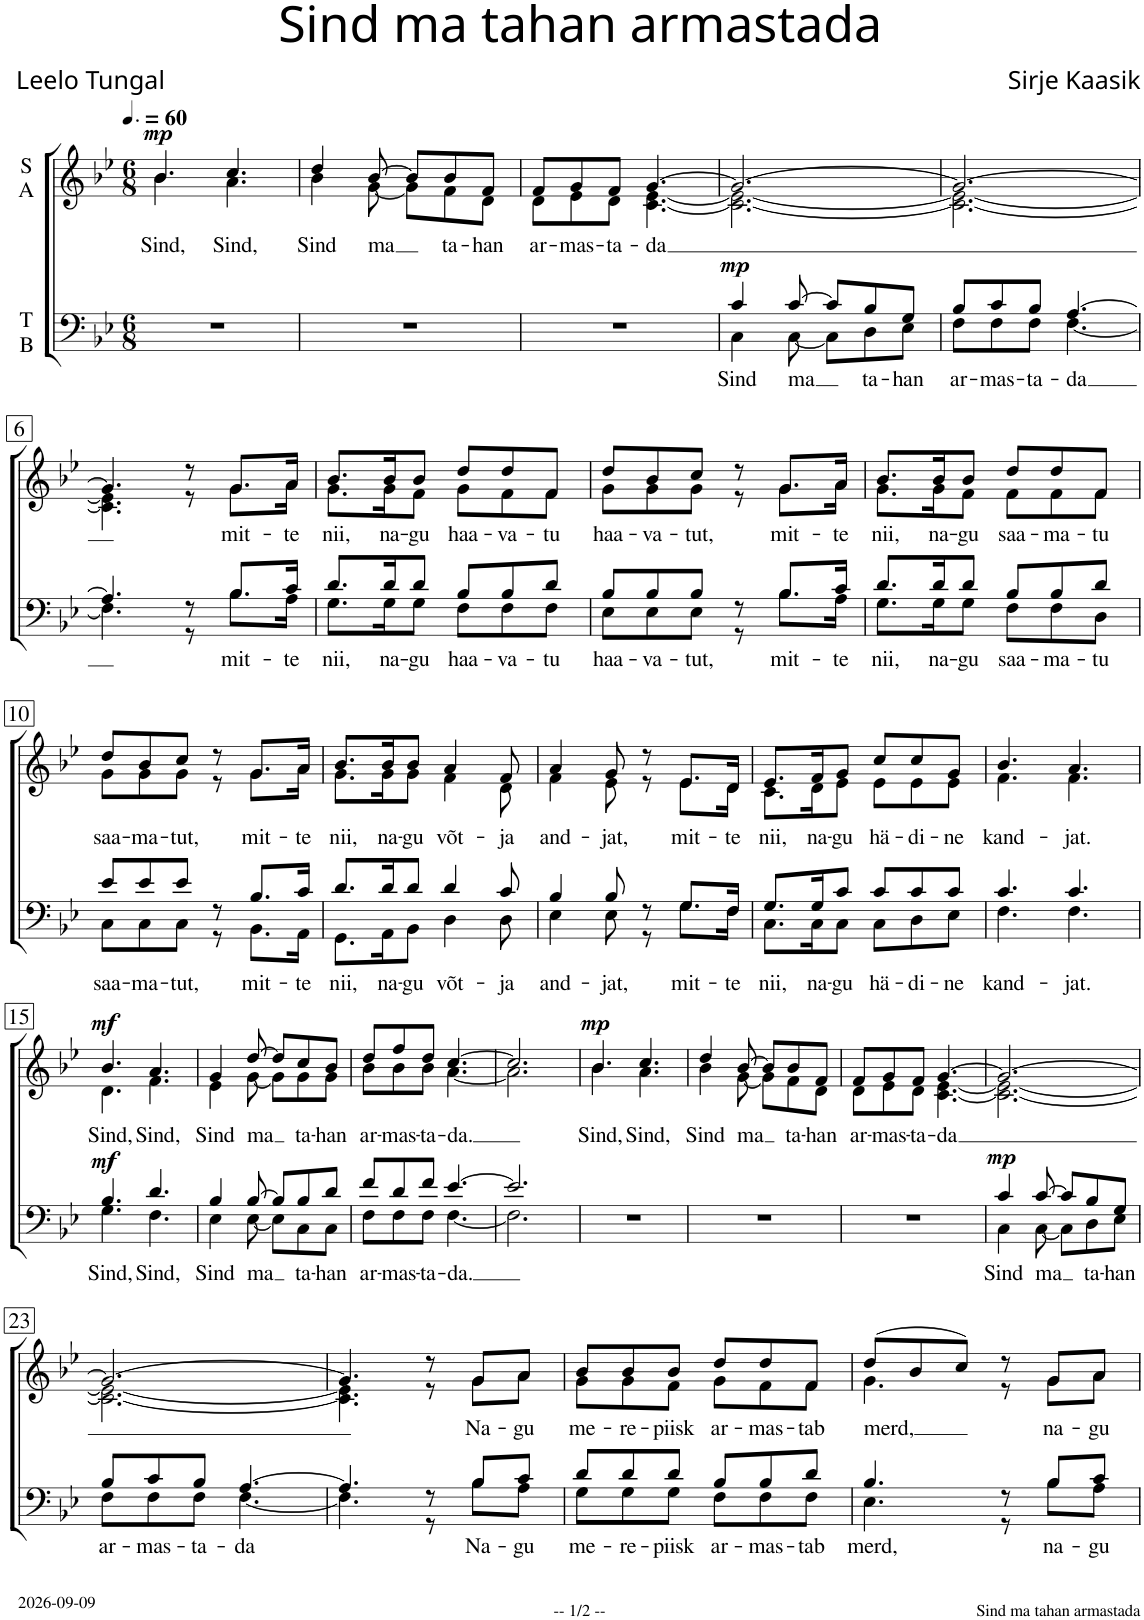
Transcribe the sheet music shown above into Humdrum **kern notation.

**kern	**text	**dynam	**kern	**text	**dynam
*part2	*part2	*part2	*part1	*part1	*part1
*staff2	*staff2	*staff2	*staff1	*staff1	*staff1
*I"T B	*	*	*I"S A	*	*
*clefF4	*	*	*clefG2	*	*
*k[b-e-]	*	*	*k[b-e-]	*	*
*M6/8	*	*	*M6/8	*	*
*MM90	*	*	*MM90	*	*
=1	=1	=1	=1	=1	=1
!	!	!	!	!LO:LY:b	!LO:DY:a
*	*	*	*^	*	*
2.r	.	.	4.b-/	4.b-\	Sind,	mp
!	!	!	!	!	!LO:LY:b	!
.	.	.	4.cc/	4.a\	Sind,	.
=2	=2	=2	=2	=2	=2	=2
!	!	!	!	!	!LO:LY:b	!
2.r	.	.	4dd/	4b-\	Sind	.
!	!	!	!	!	!LO:LY:b	!
.	.	.	[8b-/	[8g\	ma	.
.	.	.	8b-/L]	8g\L]	.	.
!	!	!	!	!	!LO:LY:b	!
.	.	.	8b-/	8f\	ta-	.
!	!	!	!	!	!LO:LY:b	!
.	.	.	8f/J	8d\J	-han	.
=3	=3	=3	=3	=3	=3	=3
!	!	!	!	!	!LO:LY:b	!
2.r	.	.	8f/L	8d\L	ar-	.
!	!	!	!	!	!LO:LY:b	!
.	.	.	8g/	8e-\	-mas-	.
!	!	!	!	!	!LO:LY:b	!
.	.	.	8f/J	8d\J	-ta-	.
!	!	!	!	!	!LO:LY:b	!
.	.	.	[4.g/	[4.c\ [4.e-\	-da	.
=4	=4	=4	=4	=4	=4	=4
!	!LO:LY:b	!LO:DY:a	!	!	!	!
*^	*	*	*	*	*	*
4c/	4C\	Sind	mp	2.g/_	2.c\_ 2.e-\_	.	.
!	!	!LO:LY:b	!	!	!	!	!
[8c/	[8C\	ma	.	.	.	.	.
8c/L]	8C\L]	.	.	.	.	.	.
!	!	!LO:LY:b	!	!	!	!	!
8B-/	8D\	ta-	.	.	.	.	.
!	!	!LO:LY:b	!	!	!	!	!
8G/J	8E-\J	-han	.	.	.	.	.
=5	=5	=5	=5	=5	=5	=5	=5
!	!	!LO:LY:b	!	!	!	!	!
8B-/L	8F\L	ar-	.	2.g/_	2.c\_ 2.e-\_	.	.
!	!	!LO:LY:b	!	!	!	!	!
8c/	8F\	-mas-	.	.	.	.	.
!	!	!LO:LY:b	!	!	!	!	!
8B-/J	8F\J	-ta-	.	.	.	.	.
!	!	!LO:LY:b	!	!	!	!	!
[4.A/	[4.F\	-da	.	.	.	.	.
!!LO:LB:g=z	!!
=6	=6	=6	=6	=6	=6	=6	=6
4.A/]	4.F\]	.	.	4.g/]	4.c\] 4.e-\]	.	.
8r	8r	.	.	8r	8r	.	.
!	!	!LO:LY:b	!	!	!	!LO:LY:b	!
8.B-/L	8.B-\L	mit-	.	8.g/L	8.g\L	mit-	.
!	!	!LO:LY:b	!	!	!	!LO:LY:b	!
16c/Jk	16A\Jk	-te	.	16a/Jk	16a\Jk	-te	.
=7	=7	=7	=7	=7	=7	=7	=7
!	!	!LO:LY:b	!	!	!	!LO:LY:b	!
8.d/L	8.G\L	nii,	.	8.b-/L	8.g\L	nii,	.
!	!	!LO:LY:b	!	!	!	!LO:LY:b	!
16d/K	16G\K	na-	.	16b-/K	16g\K	na-	.
!	!	!LO:LY:b	!	!	!	!LO:LY:b	!
8d/J	8G\J	-gu	.	8b-/J	8f\J	-gu	.
!	!	!LO:LY:b	!	!	!	!LO:LY:b	!
8B-/L	8F\L	haa-	.	8dd/L	8g\L	haa-	.
!	!	!LO:LY:b	!	!	!	!LO:LY:b	!
8B-/	8F\	-va-	.	8dd/	8f\	-va-	.
!	!	!LO:LY:b	!	!	!	!LO:LY:b	!
8d/J	8F\J	-tu	.	8f/J	8f\J	-tu	.
=8	=8	=8	=8	=8	=8	=8	=8
!	!	!LO:LY:b	!	!	!	!LO:LY:b	!
8B-/L	8E-\L	haa-	.	8dd/L	8g\L	haa-	.
!	!	!LO:LY:b	!	!	!	!LO:LY:b	!
8B-/	8E-\	-va-	.	8b-/	8g\	-va-	.
!	!	!LO:LY:b	!	!	!	!LO:LY:b	!
8B-/J	8E-\J	-tut,	.	8cc/J	8g\J	-tut,	.
8r	8r	.	.	8r	8r	.	.
!	!	!LO:LY:b	!	!	!	!LO:LY:b	!
8.B-/L	8.B-\L	mit-	.	8.g/L	8.g\L	mit-	.
!	!	!LO:LY:b	!	!	!	!LO:LY:b	!
16c/Jk	16A\Jk	-te	.	16a/Jk	16a\Jk	-te	.
=9	=9	=9	=9	=9	=9	=9	=9
!	!	!LO:LY:b	!	!	!	!LO:LY:b	!
8.d/L	8.G\L	nii,	.	8.b-/L	8.g\L	nii,	.
!	!	!LO:LY:b	!	!	!	!LO:LY:b	!
16d/K	16G\K	na-	.	16b-/K	16g\K	na-	.
!	!	!LO:LY:b	!	!	!	!LO:LY:b	!
8d/J	8G\J	-gu	.	8b-/J	8f\J	-gu	.
!	!	!LO:LY:b	!	!	!	!LO:LY:b	!
8B-/L	8F\L	saa-	.	8dd/L	8f\L	saa-	.
!	!	!LO:LY:b	!	!	!	!LO:LY:b	!
8B-/	8F\	-ma-	.	8dd/	8f\	-ma-	.
!	!	!LO:LY:b	!	!	!	!LO:LY:b	!
8d/J	8D\J	-tu	.	8f/J	8f\J	-tu	.
!!LO:LB:g=z	!!
=10	=10	=10	=10	=10	=10	=10	=10
!	!	!LO:LY:b	!	!	!	!LO:LY:b	!
8e-/L	8C\L	saa-	.	8dd/L	8g\L	saa-	.
!	!	!LO:LY:b	!	!	!	!LO:LY:b	!
8e-/	8C\	-ma-	.	8b-/	8g\	-ma-	.
!	!	!LO:LY:b	!	!	!	!LO:LY:b	!
8e-/J	8C\J	-tut,	.	8cc/J	8g\J	-tut,	.
8r	8r	.	.	8r	8r	.	.
!	!	!LO:LY:b	!	!	!	!LO:LY:b	!
8.B-/L	8.BB-\L	mit-	.	8.g/L	8.g\L	mit-	.
!	!	!LO:LY:b	!	!	!	!LO:LY:b	!
16c/Jk	16AA\Jk	-te	.	16a/Jk	16a\Jk	-te	.
=11	=11	=11	=11	=11	=11	=11	=11
!	!	!LO:LY:b	!	!	!	!LO:LY:b	!
8.d/L	8.GG\L	nii,	.	8.b-/L	8.g\L	nii,	.
!	!	!LO:LY:b	!	!	!	!LO:LY:b	!
16d/K	16AA\K	na-	.	16b-/K	16g\K	na-	.
!	!	!LO:LY:b	!	!	!	!LO:LY:b	!
8d/J	8BB-\J	-gu	.	8b-/J	8g\J	-gu	.
!	!	!LO:LY:b	!	!	!	!LO:LY:b	!
4d/	4D\	võt-	.	4a/	4f\	võt-	.
!	!	!LO:LY:b	!	!	!	!LO:LY:b	!
8c/	8D\	-ja	.	8f/	8d\	-ja	.
=12	=12	=12	=12	=12	=12	=12	=12
!	!	!LO:LY:b	!	!	!	!LO:LY:b	!
4B-/	4E-\	and-	.	4a/	4f\	and-	.
!	!	!LO:LY:b	!	!	!	!LO:LY:b	!
8B-/	8E-\	-jat,	.	8g/	8e-\	-jat,	.
8r	8r	.	.	8r	8r	.	.
!	!	!LO:LY:b	!	!	!	!LO:LY:b	!
8.G/L	8.G\L	mit-	.	8.e-/L	8.e-\L	mit-	.
!	!	!LO:LY:b	!	!	!	!LO:LY:b	!
16F/Jk	16F\Jk	-te	.	16d/Jk	16d\Jk	-te	.
=13	=13	=13	=13	=13	=13	=13	=13
!	!	!LO:LY:b	!	!	!	!LO:LY:b	!
8.G/L	8.C\L	nii,	.	8.e-/L	8.c\L	nii,	.
!	!	!LO:LY:b	!	!	!	!LO:LY:b	!
16G/K	16C\K	na-	.	16f/K	16d\K	na-	.
!	!	!LO:LY:b	!	!	!	!LO:LY:b	!
8c/J	8C\J	-gu	.	8g/J	8e-\J	-gu	.
!	!	!LO:LY:b	!	!	!	!LO:LY:b	!
8c/L	8C\L	hä-	.	8cc/L	8e-\L	hä-	.
!	!	!LO:LY:b	!	!	!	!LO:LY:b	!
8c/	8D\	-di-	.	8cc/	8e-\	-di-	.
!	!	!LO:LY:b	!	!	!	!LO:LY:b	!
8c/J	8E-\J	-ne	.	8g/J	8e-\J	-ne	.
=14	=14	=14	=14	=14	=14	=14	=14
!	!	!LO:LY:b	!	!	!	!LO:LY:b	!
4.c/	4.F\	kand-	.	4.b-/	4.f\	kand-	.
!	!	!LO:LY:b	!	!	!	!LO:LY:b	!
4.c/	4.F\	-jat.	.	4.a/	4.f\	-jat.	.
!!LO:LB:g=z	!!
=15	=15	=15	=15	=15	=15	=15	=15
!	!	!LO:LY:b	!LO:DY:a	!	!	!LO:LY:b	!LO:DY:a
4.B-/	4.G\	Sind,	mf	4.b-/	4.d\	Sind,	mf
!	!	!LO:LY:b	!	!	!	!LO:LY:b	!
4.d/	4.F\	Sind,	.	4.a/	4.f\	Sind,	.
=16	=16	=16	=16	=16	=16	=16	=16
!	!	!LO:LY:b	!	!	!	!LO:LY:b	!
4B-/	4E-\	Sind	.	4g/	4e-\	Sind	.
!	!	!LO:LY:b	!	!	!	!LO:LY:b	!
[8B-/	[8E-\	ma	.	[8dd/	[8g\	ma	.
8B-/L]	8E-\L]	.	.	8dd/L]	8g\L]	.	.
!	!	!LO:LY:b	!	!	!	!LO:LY:b	!
8B-/	8C\	ta-	.	8cc/	8g\	ta-	.
!	!	!LO:LY:b	!	!	!	!LO:LY:b	!
8d/J	8C\J	-han	.	8b-/J	8g\J	-han	.
=17	=17	=17	=17	=17	=17	=17	=17
!	!	!LO:LY:b	!	!	!	!LO:LY:b	!
8f/L	8F\L	ar-	.	8dd/L	8b-\L	ar-	.
!	!	!LO:LY:b	!	!	!	!LO:LY:b	!
8d/	8F\	-mas-	.	8ff/	8b-\	-mas-	.
!	!	!LO:LY:b	!	!	!	!LO:LY:b	!
8f/J	8F\J	-ta-	.	8dd/J	8b-\J	-ta-	.
!	!	!LO:LY:b	!	!	!	!LO:LY:b	!
[4.e-/	[4.F\	-da.	.	[4.cc/	[4.a\	-da.	.
=18	=18	=18	=18	=18	=18	=18	=18
2.e-/]	2.F\]	.	.	2.cc/]	2.a\]	.	.
=19	=19	=19	=19	=19	=19	=19	=19
!	!	!	!	!	!	!LO:LY:b	!LO:DY:a
*v	*v	*	*	*	*	*	*
2.r	.	.	4.b-/	4.b-\	Sind,	mp
!	!	!	!	!	!LO:LY:b	!
.	.	.	4.cc/	4.a\	Sind,	.
=20	=20	=20	=20	=20	=20	=20
!	!	!	!	!	!LO:LY:b	!
2.r	.	.	4dd/	4b-\	Sind	.
!	!	!	!	!	!LO:LY:b	!
.	.	.	[8b-/	[8g\	ma	.
.	.	.	8b-/L]	8g\L]	.	.
!	!	!	!	!	!LO:LY:b	!
.	.	.	8b-/	8f\	ta-	.
!	!	!	!	!	!LO:LY:b	!
.	.	.	8f/J	8d\J	-han	.
=21	=21	=21	=21	=21	=21	=21
!	!	!	!	!	!LO:LY:b	!
2.r	.	.	8f/L	8d\L	ar-	.
!	!	!	!	!	!LO:LY:b	!
.	.	.	8g/	8e-\	-mas-	.
!	!	!	!	!	!LO:LY:b	!
.	.	.	8f/J	8d\J	-ta-	.
!	!	!	!	!	!LO:LY:b	!
.	.	.	[4.g/	[4.c\ [4.e-\	-da	.
=22	=22	=22	=22	=22	=22	=22
!	!LO:LY:b	!LO:DY:a	!	!	!	!
*^	*	*	*	*	*	*
4c/	4C\	Sind	mp	2.g/_	2.c\_ 2.e-\_	.	.
!	!	!LO:LY:b	!	!	!	!	!
[8c/	[8C\	ma	.	.	.	.	.
8c/L]	8C\L]	.	.	.	.	.	.
!	!	!LO:LY:b	!	!	!	!	!
8B-/	8D\	ta-	.	.	.	.	.
!	!	!LO:LY:b	!	!	!	!	!
8G/J	8E-\J	-han	.	.	.	.	.
!!LO:LB:g=z	!!
=23	=23	=23	=23	=23	=23	=23	=23
!	!	!LO:LY:b	!	!	!	!	!
8B-/L	8F\L	ar-	.	2.g/_	2.c\_ 2.e-\_	.	.
!	!	!LO:LY:b	!	!	!	!	!
8c/	8F\	-mas-	.	.	.	.	.
!	!	!LO:LY:b	!	!	!	!	!
8B-/J	8F\J	-ta-	.	.	.	.	.
!	!	!LO:LY:b	!	!	!	!	!
[4.A/	[4.F\	-da	.	.	.	.	.
=24	=24	=24	=24	=24	=24	=24	=24
4.A/]	4.F\]	.	.	4.g/]	4.c\] 4.e-\]	.	.
8r	8r	.	.	8r	8r	.	.
!	!	!LO:LY:b	!	!	!	!LO:LY:b	!
8B-/L	8B-\L	Na-	.	8g/L	8g\L	Na-	.
!	!	!LO:LY:b	!	!	!	!LO:LY:b	!
8c/J	8A\J	-gu	.	8a/J	8a\J	-gu	.
=25	=25	=25	=25	=25	=25	=25	=25
!	!	!LO:LY:b	!	!	!	!LO:LY:b	!
8d/L	8G\L	me-	.	8b-/L	8g\L	me-	.
!	!	!LO:LY:b	!	!	!	!LO:LY:b	!
8d/	8G\	-re-	.	8b-/	8g\	-re-	.
!	!	!LO:LY:b	!	!	!	!LO:LY:b	!
8d/J	8G\J	-piisk	.	8b-/J	8f\J	-piisk	.
!	!	!LO:LY:b	!	!	!	!LO:LY:b	!
8B-/L	8F\L	ar-	.	8dd/L	8g\L	ar-	.
!	!	!LO:LY:b	!	!	!	!LO:LY:b	!
8B-/	8F\	-mas-	.	8dd/	8f\	-mas-	.
!	!	!LO:LY:b	!	!	!	!LO:LY:b	!
8d/J	8F\J	-tab	.	8f/J	8f\J	-tab	.
=26	=26	=26	=26	=26	=26	=26	=26
!	!	!LO:LY:b	!	!	!	!LO:LY:b	!
4.B-/	4.E-\	merd,	.	(8dd/L	4.g\	merd,	.
.	.	.	.	8b-/	.	.	.
.	.	.	.	8cc/J)	.	.	.
8r	8r	.	.	8r	8r	.	.
!	!	!LO:LY:b	!	!	!	!LO:LY:b	!
8B-/L	8B-\L	na-	.	8g/L	8g\L	na-	.
!	!	!LO:LY:b	!	!	!	!LO:LY:b	!
8c/J	8A\J	-gu	.	8a/J	8a\J	-gu	.
*v	*v	*	*	*	*	*	*
*	*	*	*v	*v	*	*
=	=	=	=	=	=
*-	*-	*-	*-	*-	*-
